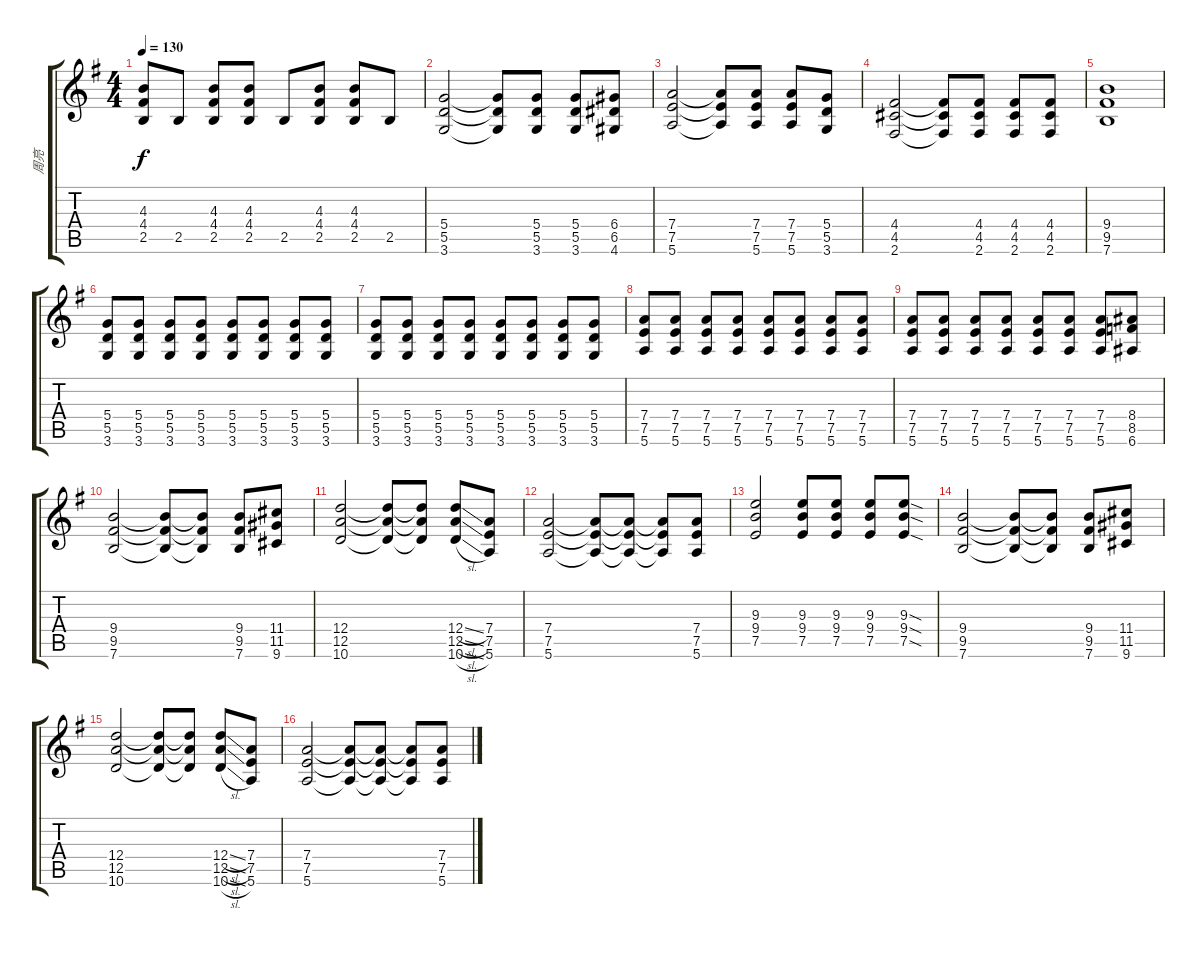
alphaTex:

\track ("周亮" "周亮") {instrument electricguitarjazz}
\staff {score tabs}
\tuning (E4 B3 G3 D3 A2 E2) {hide}
\ts (4 4)
\tempo 130
\clef g2
\ks g
(4.3 4.4 2.5).8{dy f instrument distortionguitar} 2.5.8{instrument distortionguitar} (4.3 4.4 2.5).8{instrument distortionguitar} (4.3 4.4 2.5).8{instrument distortionguitar} 2.5.8{instrument distortionguitar} (4.3 4.4 2.5).8{instrument distortionguitar} (4.3 4.4 2.5).8{instrument distortionguitar} 2.5.8{instrument distortionguitar} |
(5.4 5.5 3.6).2 (5.4{t} 5.5{t} 3.6{t}).8 (5.4 5.5 3.6).8 (5.4 5.5 3.6).8 (6.4 6.5 4.6).8 |
(7.4 7.5 5.6).2 (7.4{t} 7.5{t} 5.6{t}).8 (7.4 7.5 5.6).8 (7.4 7.5 5.6).8 (5.4 5.5 3.6).8 |
(4.4 4.5 2.6).2 (4.4{t} 4.5{t} 2.6{t}).8 (4.4 4.5 2.6).8 (4.4 4.5 2.6).8 (4.4 4.5 2.6).8 |
(9.4 9.5 7.6).1 |
(5.4 5.5 3.6).8 (5.4 5.5 3.6).8 (5.4 5.5 3.6).8 (5.4 5.5 3.6).8 (5.4 5.5 3.6).8 (5.4 5.5 3.6).8 (5.4 5.5 3.6).8 (5.4 5.5 3.6).8 |
(5.4 5.5 3.6).8 (5.4 5.5 3.6).8 (5.4 5.5 3.6).8 (5.4 5.5 3.6).8 (5.4 5.5 3.6).8 (5.4 5.5 3.6).8 (5.4 5.5 3.6).8 (5.4 5.5 3.6).8 |
(7.4 7.5 5.6).8 (7.4 7.5 5.6).8 (7.4 7.5 5.6).8 (7.4 7.5 5.6).8 (7.4 7.5 5.6).8 (7.4 7.5 5.6).8 (7.4 7.5 5.6).8 (7.4 7.5 5.6).8 |
(7.4 7.5 5.6).8 (7.4 7.5 5.6).8 (7.4 7.5 5.6).8 (7.4 7.5 5.6).8 (7.4 7.5 5.6).8 (7.4 7.5 5.6).8 (7.4 7.5 5.6).8 (8.4 8.5 6.6).8 |
(9.4 9.5 7.6).2 (9.4{t} 9.5{t} 7.6{t}).8 (9.4{t} 9.5{t} 7.6{t}).8 (9.4 9.5 7.6).8 (11.4 11.5 9.6).8 |
(12.4 12.5 10.6).2 (12.4{t} 12.5{t} 10.6{t}).8 (12.4{t} 12.5{t} 10.6{t}).8 (12.4{sl} 12.5{sl} 10.6{sl}).8 (7.4 7.5 5.6).8 |
(7.4 7.5 5.6).2 (7.4{t} 7.5{t} 5.6{t}).8 (7.4{t} 7.5{t} 5.6{t}).8 (7.4{t} 7.5{t} 5.6{t}).8 (7.4 7.5 5.6).8 |
(9.3 9.4 7.5).2 (9.3 9.4 7.5).8 (9.3 9.4 7.5).8 (9.3 9.4 7.5).8 (9.3{sod} 9.4{sod} 7.5{sod}).8 |
(9.4 9.5 7.6).2 (9.4{t} 9.5{t} 7.6{t}).8 (9.4{t} 9.5{t} 7.6{t}).8 (9.4 9.5 7.6).8 (11.4 11.5 9.6).8 |
(12.4 12.5 10.6).2 (12.4{t} 12.5{t} 10.6{t}).8 (12.4{t} 12.5{t} 10.6{t}).8 (12.4{sl} 12.5{sl} 10.6{sl}).8 (7.4 7.5 5.6).8 |
(7.4 7.5 5.6).2 (7.4{t} 7.5{t} 5.6{t}).8 (7.4{t} 7.5{t} 5.6{t}).8 (7.4{t} 7.5{t} 5.6{t}).8 (7.4 7.5 5.6).8
